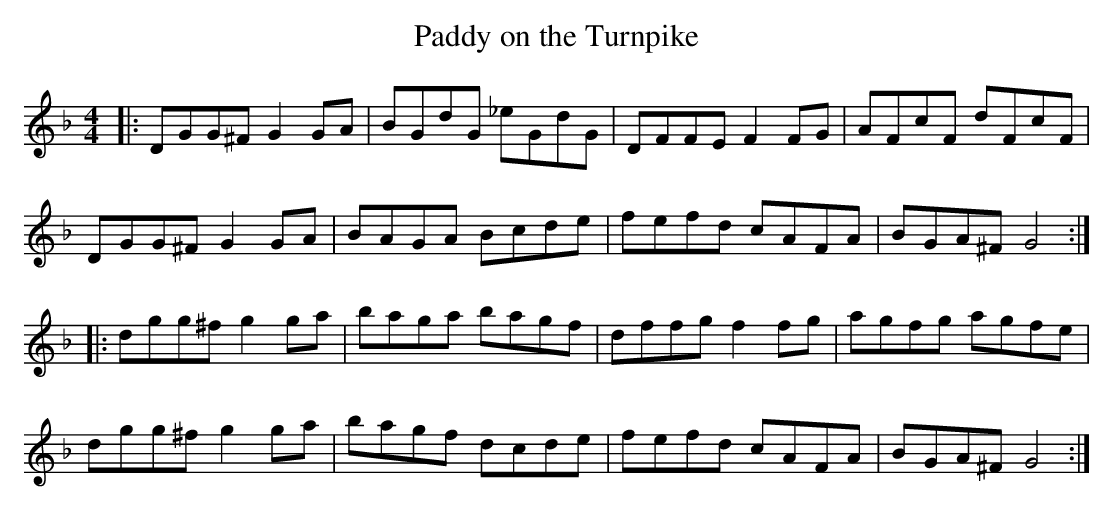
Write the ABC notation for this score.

X:1
T:Paddy on the Turnpike
M:4/4
L:1/8
K:Gdor
|:DGG^F G2GA|BGdG _eGdG|DFFE F2FG|AFcF dFcF|
DGG^F G2GA|BAGA Bcde|fefd cAFA|BGA^F G4:|
|:dgg^f g2ga|baga bagf|dffg f2fg|agfg agfe|
dgg^f g2ga|bagf dcde|fefd cAFA|BGA^F G4:|
